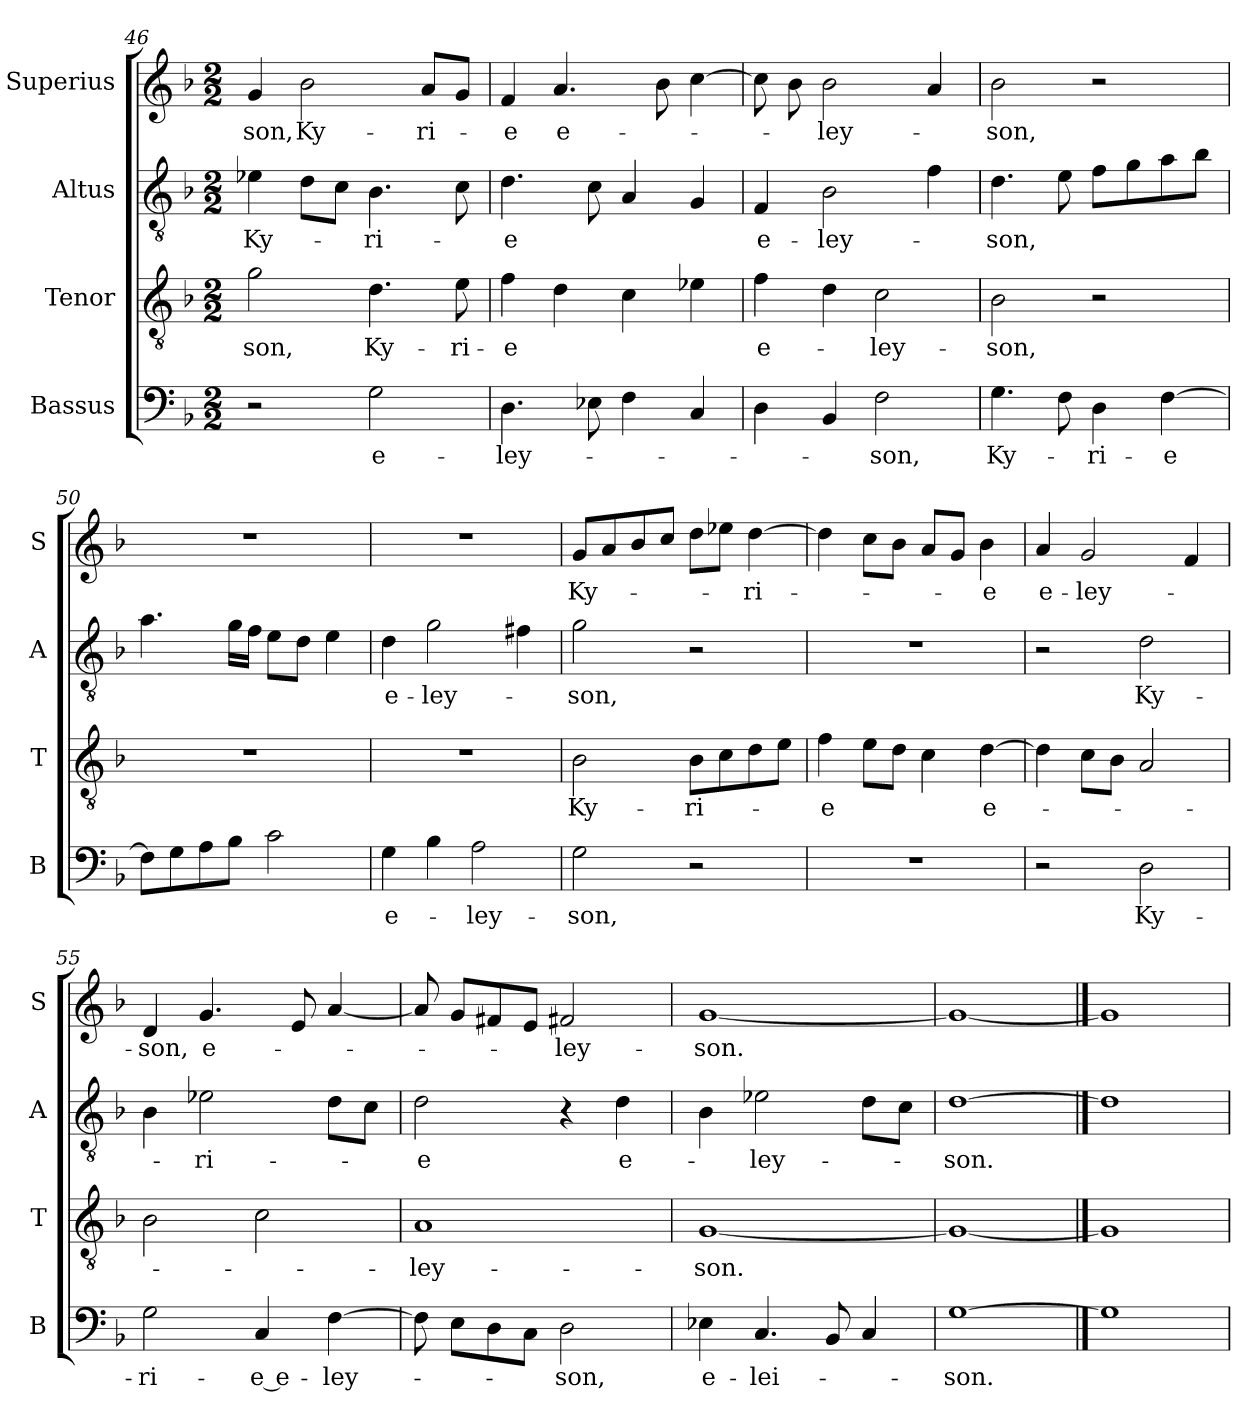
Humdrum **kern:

**kern	**text	**kern	**text	**kern	**text	**kern	**text
*part4	*part4	*part3	*part3	*part2	*part2	*part1	*part1
*staff4	*staff4	*staff3	*staff3	*staff2	*staff2	*staff1	*staff1
*I"Bassus	*	*I"Tenor	*	*I"Altus	*	*I"Superius	*
*I'B	*	*I'T	*	*I'A	*	*I'S	*
*clefF4	*	*clefGv2	*	*clefGv2	*	*clefG2	*
*k[b-]	*	*k[b-]	*	*k[b-]	*	*k[b-]	*
*M2/2	*	*M2/2	*	*M2/2	*	*M2/2	*
=46	=46	=46	=46	=46	=46	=46	=46
!	!	!	!LO:LY:i	!	!LO:LY:i	!	!LO:LY:i
2r	.	2g	-son,	4e-X	Ky-	4g	-son,
!	!	!	!	!	!	!	!LO:LY:i
.	.	.	.	8dL	.	2b-	Ky-
.	.	.	.	8cJ	.	.	.
!	!	!	!LO:LY:i	!	!LO:LY:i	!	!
2G	e-	4.d	Ky-	4.B-	-ri-	.	.
!	!	!	!	!	!	!	!LO:LY:i
.	.	.	.	.	.	8aL	-ri-
!	!	!	!LO:LY:i	!	!	!	!
.	.	8e	-ri-	8c	.	8gJ	.
=47	=47	=47	=47	=47	=47	=47	=47
!	!	!	!LO:LY:i	!	!LO:LY:i	!	!LO:LY:i
4.D	-ley-	4f	-e	4.d	-e	4f	-e
.	.	4d	.	.	.	4.a	e-
8E-X	.	.	.	8c	.	.	.
4F	.	4c	.	4A	.	.	.
.	.	.	.	.	.	8b-	.
4C	.	4e-X	.	4G	.	[4cc	.
=48	=48	=48	=48	=48	=48	=48	=48
!	!	!	!LO:LY:i	!	!LO:LY:i	!	!
4D	.	4f	e-	4F	e-	8cc]	.
.	.	.	.	.	.	8b-	.
!	!	!	!	!	!LO:LY:i	!	!
4BB-	.	4d	.	2B-	-ley-	2b-	-ley-
!	!LO:LY:i	!	!LO:LY:i	!	!	!	!
2F	-son,	2c	-ley-	.	.	.	.
.	.	.	.	4f	.	4a	.
=49	=49	=49	=49	=49	=49	=49	=49
!	!LO:LY:i	!	!LO:LY:i	!	!LO:LY:i	!	!
4.G	Ky-	2B-	-son,	4.d	-son,	2b-	-son,
8F	.	.	.	8e	.	.	.
!	!LO:LY:i	!	!	!	!	!	!
4D	-ri-	2r	.	8fL	.	2r	.
.	.	.	.	8g	.	.	.
!	!LO:LY:i	!	!	!	!	!	!
[4F	-e	.	.	8a	.	.	.
.	.	.	.	8b-J	.	.	.
=50	=50	=50	=50	=50	=50	=50	=50
8FL]	.	1r	.	4.a	.	1r	.
8G	.	.	.	.	.	.	.
8A	.	.	.	.	.	.	.
8B-J	.	.	.	16gLL	.	.	.
.	.	.	.	16fJJ	.	.	.
2c	.	.	.	8eL	.	.	.
.	.	.	.	8dJ	.	.	.
.	.	.	.	4e	.	.	.
=51	=51	=51	=51	=51	=51	=51	=51
!	!LO:LY:i	!	!	!	!	!	!
4G	e-	1r	.	4d	e-	1r	.
4B-	.	.	.	2g	-ley-	.	.
!	!LO:LY:i	!	!	!	!	!	!
2A	-ley-	.	.	.	.	.	.
.	.	.	.	4f#X	.	.	.
=52	=52	=52	=52	=52	=52	=52	=52
2G	-son,	2B-	Ky-	2g	-son,	8gL	Ky-
.	.	.	.	.	.	8a	.
.	.	.	.	.	.	8b-	.
.	.	.	.	.	.	8ccJ	.
2r	.	8B-L	-ri-	2r	.	8ddL	.
.	.	8c	.	.	.	8ee-XJ	.
.	.	8d	.	.	.	[4dd	-ri-
.	.	8eJ	.	.	.	.	.
=53	=53	=53	=53	=53	=53	=53	=53
1r	.	4f	-e	1r	.	4dd]	.
.	.	8eL	.	.	.	8ccL	.
.	.	8dJ	.	.	.	8b-J	.
.	.	4c	.	.	.	8aL	.
.	.	.	.	.	.	8gJ	.
.	.	[4d	e-	.	.	4b-	-e
=54	=54	=54	=54	=54	=54	=54	=54
!	!	!	!	!	!	!	!LO:LY:i
2r	.	4d]	.	2r	.	4a	e-
!	!	!	!	!	!	!	!LO:LY:i
.	.	8cL	.	.	.	2g	-ley-
.	.	8B-J	.	.	.	.	.
2D	Ky-	2A	.	2d	Ky-	.	.
.	.	.	.	.	.	4f	.
=55	=55	=55	=55	=55	=55	=55	=55
!	!	!	!	!	!	!	!LO:LY:i
2G	-ri-	2B-	.	4B-	.	4d	-son,
.	.	.	.	2e-X	-ri-	4.g	e-
4C	-e e-	2c	.	.	.	.	.
.	.	.	.	.	.	8e	.
!	!LO:LY:i	!	!	!	!	!	!
[4F	-ley-	.	.	8dL	.	[4a	.
.	.	.	.	8cJ	.	.	.
=56	=56	=56	=56	=56	=56	=56	=56
8F]	.	1A	-ley-	2d	-e	8a]	.
8EL	.	.	.	.	.	8gL	.
8D	.	.	.	.	.	8f#X	.
8CJ	.	.	.	.	.	8eJ	.
!	!LO:LY:i	!	!	!	!	!	!
2D	-son,	.	.	4r	.	2f#X	-ley-
.	.	.	.	4d	e-	.	.
=57	=57	=57	=57	=57	=57	=57	=57
4E-X	e-	[1G	-son.	4B-	.	[1g	-son.
4.C	-lei-	.	.	2e-X	-ley-	.	.
8BB-	.	.	.	.	.	.	.
4C	.	.	.	8dL	.	.	.
.	.	.	.	8cJ	.	.	.
=58	=58	=58	=58	=58	=58	=58	=58
[1G	-son.	1G_	.	[1d	-son.	1g_	.
==59	==59	==59	==59	==59	==59	==59	==59
1G]	.	1G]	.	1d]	.	1g]	.
=	=	=	=	=	=	=	=
*-	*-	*-	*-	*-	*-	*-	*-
